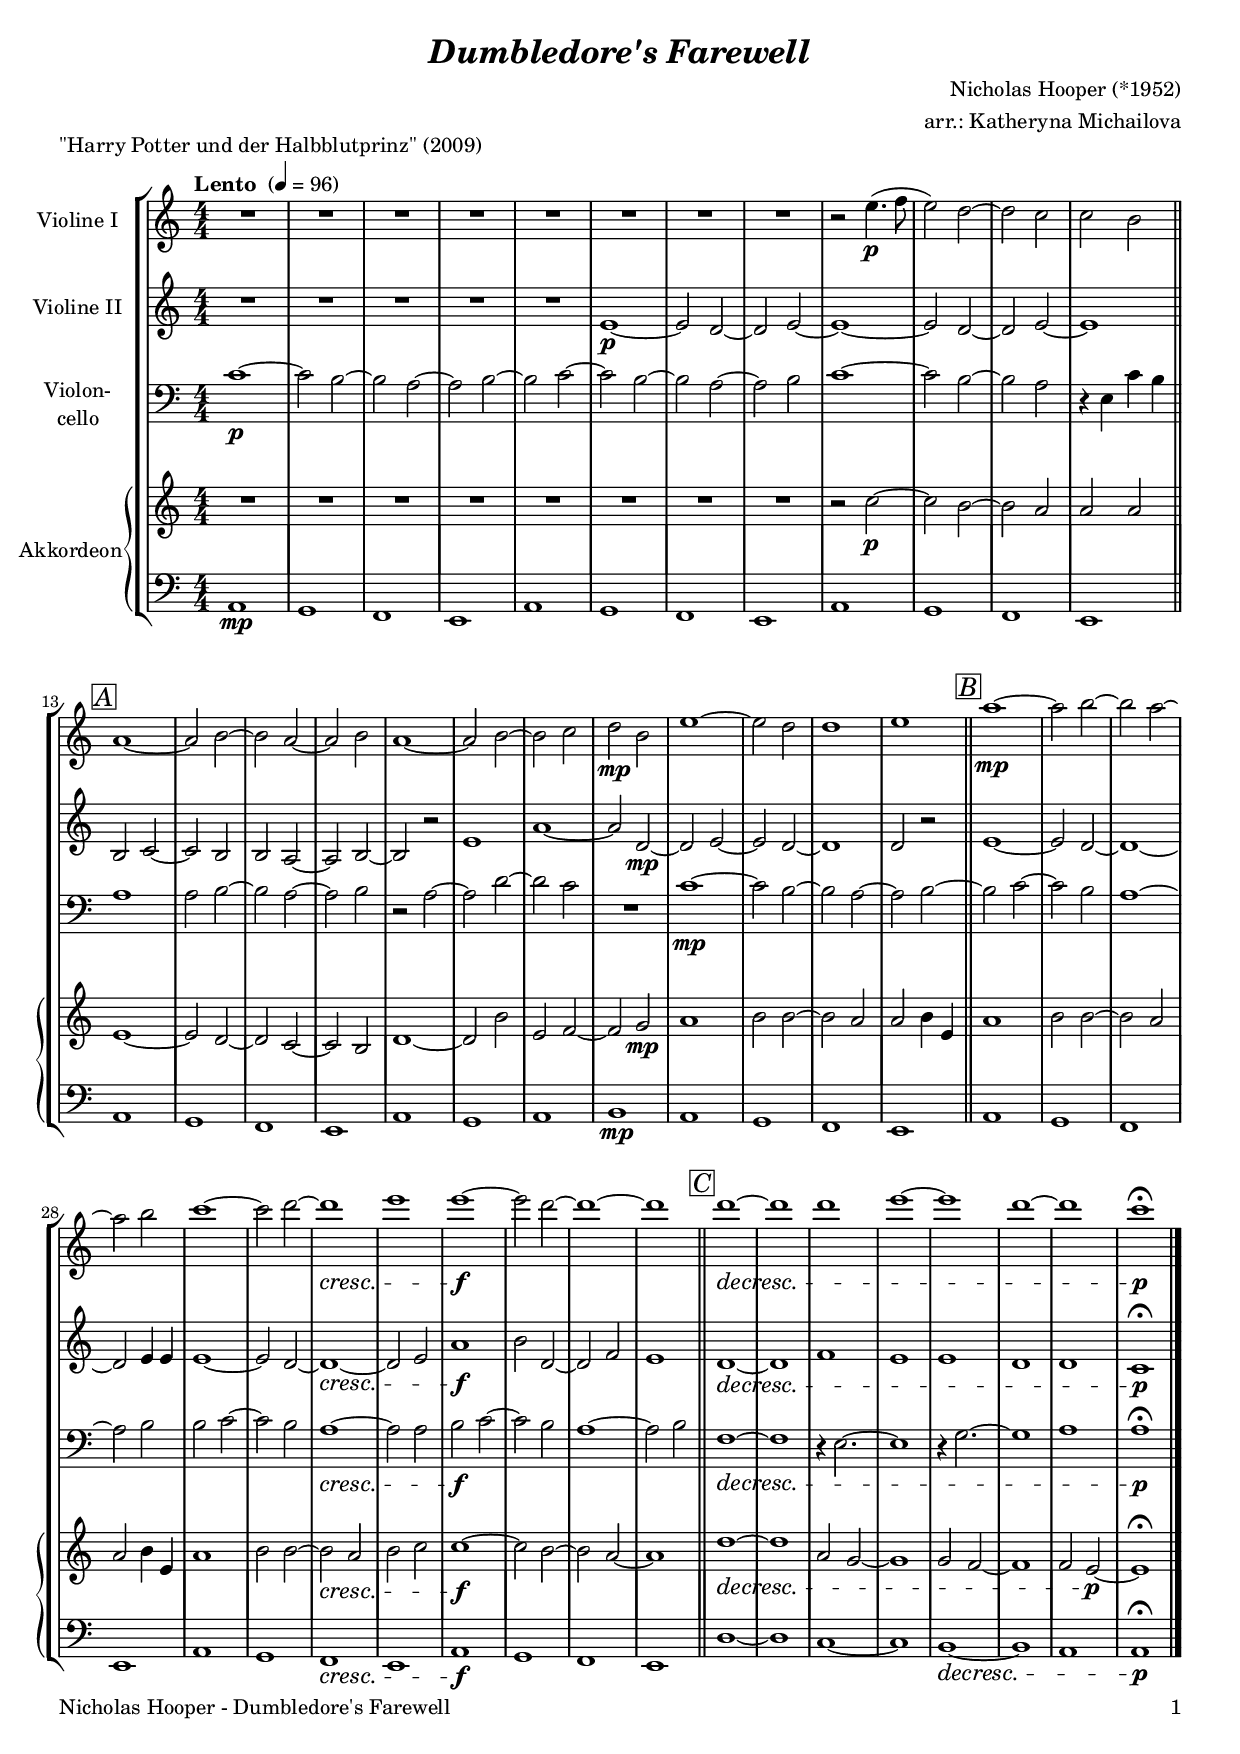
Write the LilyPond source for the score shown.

\version "2.24.3"
\include "deutsch.ly"

#(set-global-staff-size 18)

\header {
  title       = \markup \bold \italic "Dumbledore's Farewell"
  composer    = "Nicholas Hooper (*1952)"
  arranger    = "arr.: Katheryna Michailova"
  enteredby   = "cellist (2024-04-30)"
  piece       = "\"Harry Potter und der Halbblutprinz\" (2009)"
}

voiceconsts = {
  \key a \minor
  \time 4/4
  \numericTimeSignature
  \compressEmptyMeasures
% Set default beaming for all staves
%  \set Timing.beamExceptions = #'()
%  \set Timing.baseMoment     = #(ly:make-moment 1 4)
%  \set Timing.beatStructure  = #'(1 1 1 1)
  \tempo "Lento " 4=96
}

mivl = "violin"
miba = "cello"
% mikl = "bright acoustic"
% mikl = "church organ"
mikl = "concertina"

boxa = { \bar "||" \mark \markup \box \italic "A" }
boxb = { \bar "||" \mark \markup \box \italic "B" }
boxc = { \bar "||" \mark \markup \box \italic "C" }

va = \relative c'' {
  \voiceconsts

  R1*8
  r2 e4.(\p f8
  e2) d~
  d c

  c h \boxa
  a1~
  a2 h~
  h a~
  a h
  a1~
  a2 h~
  h c
  d\mp h
  e1~
  e2 d
  d1

  e \boxb
  a~\mp
  a2 h~
  h a~
  a h
  c1~
  c2 d~
  d1\cresc
  e
  e~\f
  e2 d~
  d1~

  d \boxc
  d~\decresc
  d
  d
  e~
  e
  d~
  d
  c\fermata\p \bar "|."
}

vb = \relative c' {
  \voiceconsts

  R1*5
  e1~\p
  e2 d~
  d e~
  e1~
  e2 d~
  d e~

  e1 \boxa
  h2 c~
  c h
  h a~
  a h~
  h r
  e1
  a~
  a2 d,~\mp
  d e~
  e d~
  d1

  d2 r \boxb
  e1~
  e2 d~
  d1~
  d2 e4 e
  e1~
  e2 d~
  d1~\cresc
  d2 e
  a1\f
  h2 d,~
  d f

  e1 \boxc
  d~\decresc
  d
  f
  e
  e
  d
  d
  c\p\fermata \bar "|."
}

vc = \relative c' {
  \voiceconsts
  \clef "bass"

  c1~\p
  c2 h~
  h a~
  a h~
  h c~
  c h~
  h a~
  a h
  c1~
  c2 h~
  h a

  r4 e c' h \boxa
  a1
  a2 h~
  h a~
  a h
  r a~
  a d~
  d c
  R1
  c~\mp
  c2 h~
  h a~

  a h~ \boxb
  h c~
  c h
  a1~
  a2 h
  h c~
  c h
  a1~\cresc
  a2 a
  h\f c~
  c h
  a1~

  a2 h \boxc
  f1~\decresc
  f
  r4 e2.~
  e1
  r4 g2.~
  g1
  a
  a\fermata\p \bar "|."
}

vd = \relative c'' {
  \voiceconsts

  R1*8
  r2 c~\p
  c h~
  h a

  a a \boxa
  e1~
  e2 d~
  d c~
  c h
  d1~
  d2 h'
  e, f~
  f g\mp
  a1
  h2 h~
  h a

  a h4 e, \boxb
  a1
  h2 h~
  h a
  a h4 e,
  a1
  h2 h~
  h\cresc a
  h c
  c1~\f
  c2 h~
  h a~

  a1 \boxc
  d~\decresc
  d
  a2 g~
  g1
  g2 f~
  f1
  f2 e~\p
  e1\fermata \bar "|."
}

ve = \relative c {
  \voiceconsts
  \clef "bass"

  a1\mp
  g
  f
  e
  a
  g
  f
  e
  a
  g
  f

  e \boxa
  a
  g
  f
  e
  a
  g
  a
  h\mp
  a
  g
  f

  e \boxb
  a
  g
  f
  e
  a
  g
  f\cresc
  e
  a\f
  g f

  e \boxc
  d'~
  d
  c~
  c
  h~\decresc
  h
  a
  a\fermata\p \bar "|."
}


music = \new StaffGroup <<
  \new Staff {
    \set Staff.midiInstrument = \mivl
    \set Staff.instrumentName = \markup \center-column { "Violine I" }
    \transpose a a { \va }
  }

  \new Staff {
    \set Staff.midiInstrument = \mivl
    \set Staff.instrumentName = \markup \center-column { "Violine II" }
    \transpose a a { \vb }
  }

  \new Staff {
    \set Staff.midiInstrument = \miba
    \set Staff.instrumentName = \markup \center-column { "Violon-" "cello" }
    \transpose a a { \vc }
  }

  \new PianoStaff <<
    \set PianoStaff.midiInstrument = \mikl
    \set PianoStaff.instrumentName = \markup \center-column { "Akkordeon" }
    <<
      \new Staff {
	\transpose a a { \vd }
%	\transpose a a { << \vd \\ \ve >> }
      }
      
      %    \new Dynamics \vdy
      
      \new Staff {
	\transpose a a { \ve }
%	\transpose a a { << \vf \\ \vg >> }
      }
    >>  
  >>
>>

\book {
  \paper {
    print-page-number = ##t
    print-first-page-number = ##t
    ragged-last-bottom = ##f
    oddHeaderMarkup = \markup \null
    evenHeaderMarkup = \markup \null
    oddFooterMarkup = \markup {
      \fill-line {
        \if \should-print-page-number
        "Nicholas Hooper - Dumbledore's Farewell" \fromproperty #'page:page-number-string
      }
    }
    evenFooterMarkup = \oddFooterMarkup
  } \score {
    \music
    \layout {}
  }

  \score {
    \unfoldRepeats \music

    \midi {
      \context {
        \Score
      }
    }
  }
}
